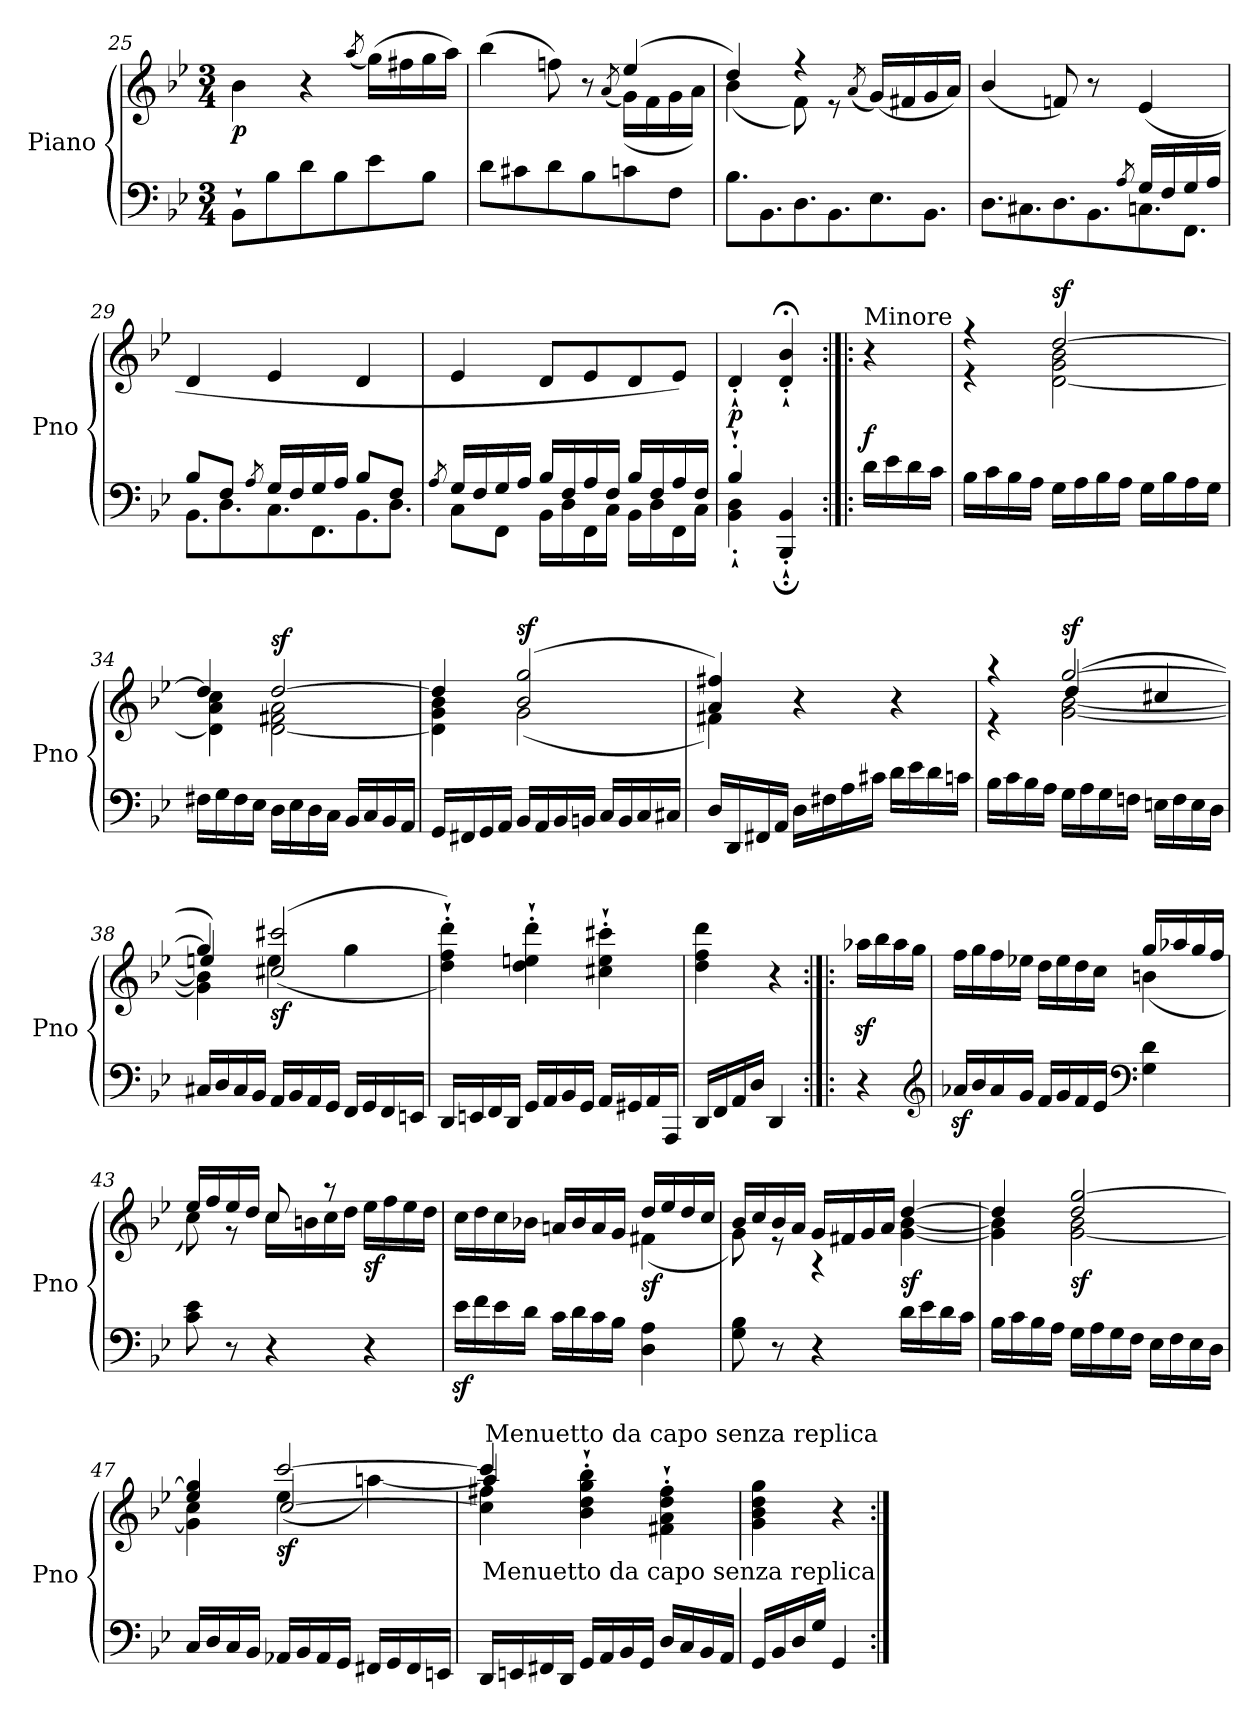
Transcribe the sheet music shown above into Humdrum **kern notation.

**kern	**kern	**dynam
*part1	*part1	*part1
*staff2	*staff1	*staff1/2
*I"Piano	*	*
*I'Pno	*	*
*clefF4	*clefG2	*
*k[b-e-]	*k[b-e-]	*
*B-:	*B-:	*
*M3/4	*M3/4	*
=25	=25	=25
!	!	!LO:DY:b
8BB-`\L	4b-\	p
8B-\	.	.
8d\	4r	.
8B-\	.	.
.	(8qaa/	.
8e-\	(16gg\LL)	.
.	16ff#X\	.
8B-\J	16gg\	.
.	16aa\JJ)	.
=26	=26	=26
*	*^	*
8d\L	(4bb-\	2ryy	.
8c#X\	.	.	.
8d\	8ffn\)	.	.
8B-\	8r	.	.
.	.	(8qa/	.
8cn\	(4ee-/	(16g\LL)	.
.	.	16f\	.
8F\J	.	16g\	.
.	.	16a\JJ)	.
!!LO:LB:g=z	!!
=27	=27	=27	=27
*Xtuplet	*	*	*
12.B-\L	4dd/)	(4b-\	.
12.BB-\	.	.	.
12.D\	4rff	8f\)	.
12.BB-\	.	8re	.
.	(8qa/	.	.
12.E-\	(16g/LL)	4ryy	.
.	16f#X/	.	.
12.BB-\J	16g/	.	.
.	16a/JJ)	.	.
*	*v	*v	*
=28	=28	=28
*^	*	*
2ryy	12.D\L	(4b-/	.
.	12.C#X\	.	.
.	12.D\	8fn/)	.
.	12.BB-\	8r	.
8qA/	.	.	.
16G/LL	12.Cn\	(4e-/	.
16F/	.	.	.
16G/	12.FF\J	.	.
16A/JJ	.	.	.
=29	=29	=29	=29
8B-/L	12.BB-\L	4d/	.
8F/J	12.D\	.	.
8qA/	.	.	.
16G/LL	12.C\	4e-/	.
16F/	.	.	.
16G/	12.FF\	.	.
16A/JJ	.	.	.
8B-/L	12.BB-\	4d/	.
8F/J	12.D\J	.	.
=30	=30	=30	=30
8qA/	.	.	.
16G/LL	8C\L	4e-/	.
16F/	.	.	.
16G/	8FF\J	.	.
16A/JJ	.	.	.
16B-/LL	16BB-\LL	8d/L	.
16F/	16D\	.	.
16A/	16FF\	8e-/	.
16F/JJ	16C\JJ	.	.
16B-/LL	16BB-\LL	8d/	.
16F/	16D\	.	.
16A/	16FF\	8e-/J)	.
16F/JJ	16C\JJ	.	.
=31	=31	=31	=31
!	!	!	!LO:DY:b
4B-`'/	4BB-\`' 4D\`'	4d`'/	p
4ryy	4BBB-/;`' 4BB-/;`'	4d/;<`' 4b-/;<`'	.
!!LO:LB:g=z
=32:|!|:	=32:|!|:	=32:|!|:	=32:|!|:
!	!	!LO:TX:a:t=Minore	!
!	!	!	!LO:DY:a=2
*v	*v	*	*
16d\LL	4r	f
16e-\	.	.
16d\	.	.
16c\JJ	.	.
=33	=33	=33
*	*^	*
16B-\LL	4r	4r	.
16c\	.	.	.
16B-\	.	.	.
16A\JJ	.	.	.
!	!	!	!LO:DY:a
16G\LL	[2dd/	[2d\ 2g\ 2b-\	sf
16A\	.	.	.
16B-\	.	.	.
16A\JJ	.	.	.
16G\LL	.	.	.
16B-\	.	.	.
16A\	.	.	.
16G\JJ	.	.	.
=34	=34	=34	=34
16F#X\LL	4dd/]	4d\] 4a\ 4cc\	.
16G\	.	.	.
16F#\	.	.	.
16E-\JJ	.	.	.
!	!	!	!LO:DY:a
16D\LL	[2dd/	[2d\ 2f#X\ 2a\	sf
16E-\	.	.	.
16D\	.	.	.
16C\JJ	.	.	.
16BB-/LL	.	.	.
16C/	.	.	.
16BB-/	.	.	.
16AA/JJ	.	.	.
=35	=35	=35	=35
16GG/LL	4dd/]	4d\] 4g\ 4b-\	.
16FF#X/	.	.	.
16GG/	.	.	.
16AA/JJ	.	.	.
!	!	!	!LO:DY:a
16BB-/LL	(2b-/ 2gg/	(2g\	sf
16AA/	.	.	.
16BB-/	.	.	.
16BBn/JJ	.	.	.
16C/LL	.	.	.
16BB/	.	.	.
16C/	.	.	.
16C#X/JJ	.	.	.
!!LO:LB:g=z	!!
=36	=36	=36	=36
16D/LL	4a/ 4ff#X/)	4f#X\)	.
16DD/	.	.	.
16FF#X/	.	.	.
16AA/JJ	.	.	.
16D\LL	4r	2ryy	.
16F#X\	.	.	.
16A\	.	.	.
16c#X\JJ	.	.	.
16d\LL	4r	.	.
16e-\	.	.	.
16d\	.	.	.
16cn\JJ	.	.	.
=37	=37	=37	=37
*	*	*^	*
16B-\LL	4r	4ryy	4r	.
16c\	.	.	.	.
16B-\	.	.	.	.
16A\JJ	.	.	.	.
!	!	!	!	!LO:DY:a
16G\LL	[2gg/	[2g\ [2b-\	(4dd/	sf
16A\	.	.	.	.
16G\	.	.	.	.
16Fn\JJ	.	.	.	.
16En\LL	.	.	4cc#X/	.
16F\	.	.	.	.
16E\	.	.	.	.
16D\JJ	.	.	.	.
=38	=38	=38	=38	=38
16C#X/LL	4gg/]	4g\] 4b-\]	4een/)	.
16D/	.	.	.	.
16C#/	.	.	.	.
16BB-/JJ	.	.	.	.
!	!	!	!	!LO:DY:b
16AA/LL	((2cc#X/ 2ccc#X/	4ee\	2ryy	sf
16BB-/	.	.	.	.
16AA/	.	.	.	.
16GG/JJ	.	.	.	.
16FF/LL	.	4gg\	.	.
16GG/	.	.	.	.
16FF/	.	.	.	.
16EEn/JJ	.	.	.	.
*	*v	*v	*v	*
!!LO:LB:g=z
=39	=39	=39
16DD/LL	4dd\`' 4ff\`' 4ddd\`'))	.
16EEn/	.	.
16FF/	.	.
16DD/JJ	.	.
16GG/LL	4dd\`' 4een\`' 4ddd\`'	.
16AA/	.	.
16BB-/	.	.
16GG/JJ	.	.
16AA/LL	4cc#X\`' 4ee\`' 4ccc#X\`'	.
16GG#X/	.	.
16AA/	.	.
16AAA/JJ	.	.
=40	=40	=40
16DD/LL	4dd\ 4ff\ 4ddd\	.
16FF/	.	.
16AA/	.	.
16D/JJ	.	.
4DD/	4r	.
=41:|!|:	=41:|!|:	=41:|!|:
4r	16aa-Xz<\LL	.
.	16bb-\	.
.	16aa-\	.
.	16gg\JJ	.
*clefG2	*	*
=42	=42	=42
*	*^	*
16a-Xz</LL	16ff\LL	2ryy	.
16b-/	16gg\	.	.
16a-/	16ff\	.	.
16g/JJ	16ee-X\JJ	.	.
16f/LL	16dd\LL	.	.
16g/	16ee-\	.	.
16f/	16dd\	.	.
16e-/JJ	16cc\JJ	.	.
*clefF4	*	*	*
4G\ 4d\	16gg/LL	(4bn\	.
.	16aa-X/	.	.
.	16gg/	.	.
.	16ff/JJ	.	.
!!LO:PB:g=z	!!
=43	=43	=43	=43
8c\ 8e-\	16ee-/LL	8cc\)	.
.	16ff/	.	.
8r	16ee-/	8rg	.
.	16dd/JJ	.	.
4r	8cc/	16cc\LL	.
.	.	16bn\	.
.	8raa	16cc\	.
.	.	16dd\JJ	.
!	!	!	!LO:DY:b
4r	16ee-\LL	4ryy	sf
.	16ff\	.	.
.	16ee-\	.	.
.	16dd\JJ	.	.
=44	=44	=44	=44
16e-z<\LL	16cc\LL	2ryy	.
16f\	16dd\	.	.
16e-\	16cc\	.	.
16d\JJ	16b-X\JJ	.	.
16c\LL	16an/LL	.	.
16d\	16b-/	.	.
16c\	16a/	.	.
16B-\JJ	16g/JJ	.	.
!	!	!	!LO:DY:b
4D\ 4A\	16dd/LL	(4f#X\	sf
.	16ee-/	.	.
.	16dd/	.	.
.	16cc/JJ	.	.
=45	=45	=45	=45
8G\ 8B-\	16b-/LL	8g\)	.
.	16cc/	.	.
8r	16b-/	8re	.
.	16a/JJ	.	.
4r	16g/LL	4rA	.
.	16f#X/	.	.
.	16g/	.	.
.	16a/JJ	.	.
!	!	!	!LO:DY:b
16d\LL	[4dd/	[4g\ [4b-\	sf
16e-\	.	.	.
16d\	.	.	.
16c\JJ	.	.	.
!!LO:LB:g=z	!!
=46	=46	=46	=46
16B-\LL	4dd/]	4g\] 4b-\]	.
16c\	.	.	.
16B-\	.	.	.
16A\JJ	.	.	.
!	!	!	!LO:DY:b
16G\LL	2dd/ [2gg/	[2g\ 2b-\	sf
16A\	.	.	.
16G\	.	.	.
16F\JJ	.	.	.
16E-\LL	.	.	.
16F\	.	.	.
16E-\	.	.	.
16D\JJ	.	.	.
=47	=47	=47	=47
*	*	*^	*
16C/LL	4ee-/ 4gg/]	4g\] 4cc\	4ryy	.
16D/	.	.	.	.
16C/	.	.	.	.
16BB-/JJ	.	.	.	.
!	!	!	!	!LO:DY:b
16AA-X/LL	[2ccc/	(4ee-\	[2cc/	sf
16BB-/	.	.	.	.
16AA-/	.	.	.	.
16GG/JJ	.	.	.	.
16FF#X/LL	.	[4aan\)	.	.
16GG/	.	.	.	.
16FF#/	.	.	.	.
16EEn/JJ	.	.	.	.
=48	=48	=48	=48	=48
16DD/LL	4ccc/]	4aa/]	4cc\] 4ff#X\	.
16EEn/	.	.	.	.
16FF#X/	.	.	.	.
16DD/JJ	.	.	.	.
16GG/LL	4b-\`' 4dd\`' 4gg\`' 4bb-\`'	2ryy	2ryy	.
16AA/	.	.	.	.
16BB-/	.	.	.	.
16GG/JJ	.	.	.	.
16D/LL	4f#X\`' 4a\`' 4dd\`' 4ff#\`'	.	.	.
16C/	.	.	.	.
16BB-/	.	.	.	.
16AA/JJ	.	.	.	.
*	*v	*v	*v	*
=49	=49	=49
16GG/LL	4g\ 4b-\ 4dd\ 4gg\	.
16BB-/	.	.
16D/	.	.
16G/JJ	.	.
4GG/	4r	.
!	!LO:TX:a:t=Menuetto da capo senza replica	!
!LO:TX:a:t=Menuetto da capo senza replica	!	!
=:|!	=:|!	=:|!
*-	*-	*-
